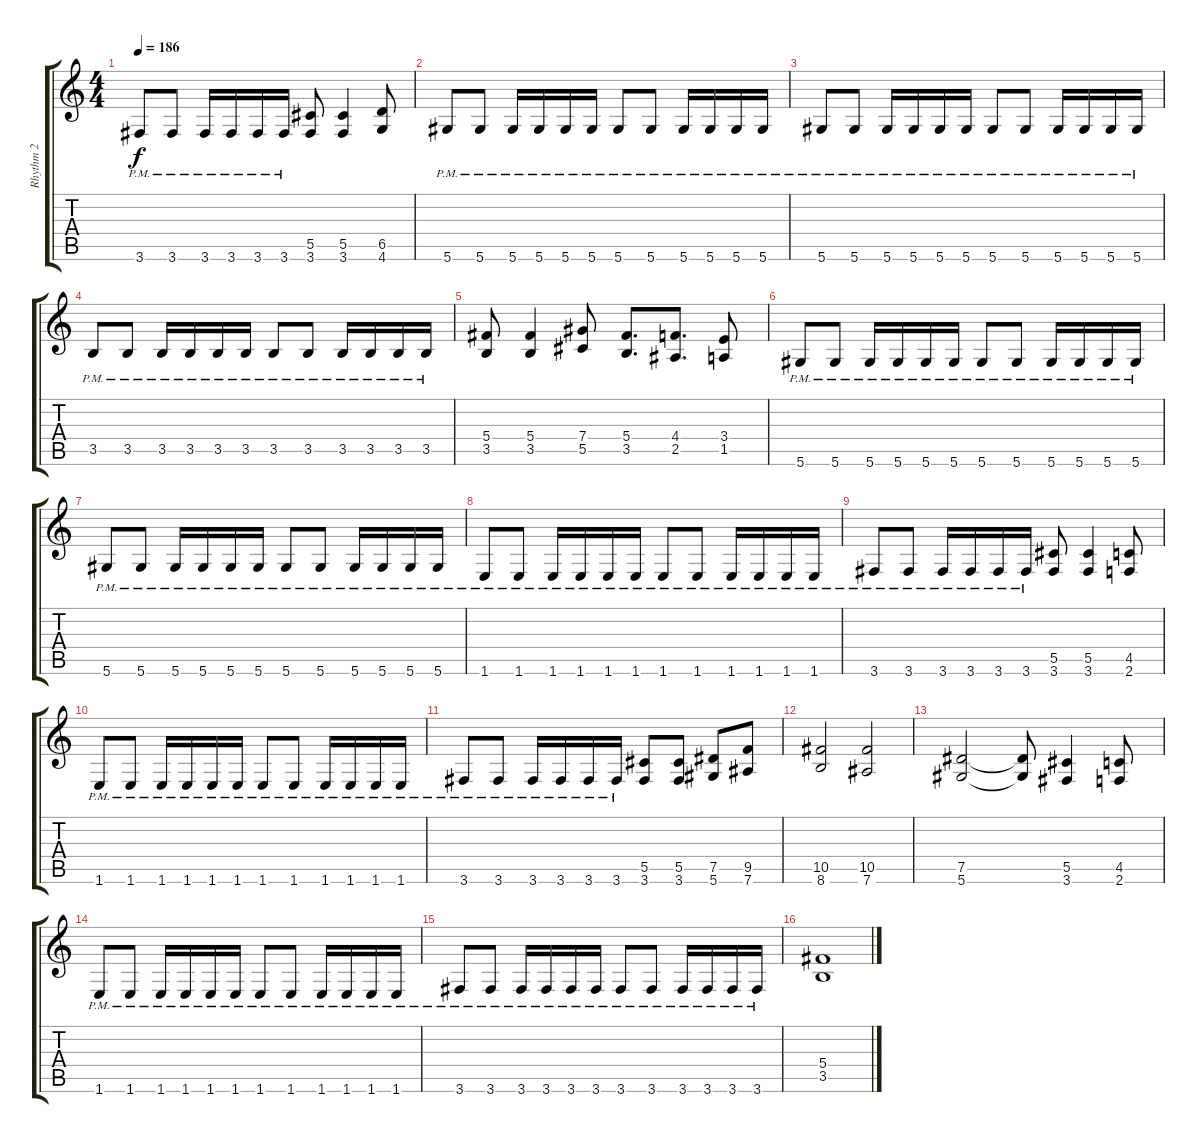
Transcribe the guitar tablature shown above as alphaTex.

\track ("Rhythm 2" "Rhythm 2") {instrument overdrivenguitar}
\staff {score tabs}
\tuning (Eb4 Bb3 Gb3 Db3 Ab2 Eb2) {hide}
\ts (4 4)
\tempo 186
\clef g2
\ks c
3.6{pm}.8{dy f} 3.6{pm}.8 3.6{pm}.16 3.6{pm}.16 3.6{pm}.16 3.6{pm}.16 (5.5 3.6).8 (5.5 3.6).4 (6.5 4.6).8 |
5.6{pm}.8 5.6{pm}.8 5.6{pm}.16 5.6{pm}.16 5.6{pm}.16 5.6{pm}.16 5.6{pm}.8 5.6{pm}.8 5.6{pm}.16 5.6{pm}.16 5.6{pm}.16 5.6{pm}.16 |
5.6{pm}.8 5.6{pm}.8 5.6{pm}.16 5.6{pm}.16 5.6{pm}.16 5.6{pm}.16 5.6{pm}.8 5.6{pm}.8 5.6{pm}.16 5.6{pm}.16 5.6{pm}.16 5.6{pm}.16 |
3.5{pm}.8 3.5{pm}.8 3.5{pm}.16 3.5{pm}.16 3.5{pm}.16 3.5{pm}.16 3.5{pm}.8 3.5{pm}.8 3.5{pm}.16 3.5{pm}.16 3.5{pm}.16 3.5{pm}.16 |
(5.4 3.5).8 (5.4 3.5).4 (7.4 5.5).8 (5.4 3.5).8{d} (4.4 2.5).8{d} (3.4 1.5).8 |
5.6{pm}.8 5.6{pm}.8 5.6{pm}.16 5.6{pm}.16 5.6{pm}.16 5.6{pm}.16 5.6{pm}.8 5.6{pm}.8 5.6{pm}.16 5.6{pm}.16 5.6{pm}.16 5.6{pm}.16 |
5.6{pm}.8 5.6{pm}.8 5.6{pm}.16 5.6{pm}.16 5.6{pm}.16 5.6{pm}.16 5.6{pm}.8 5.6{pm}.8 5.6{pm}.16 5.6{pm}.16 5.6{pm}.16 5.6{pm}.16 |
1.6{pm}.8 1.6{pm}.8 1.6{pm}.16 1.6{pm}.16 1.6{pm}.16 1.6{pm}.16 1.6{pm}.8 1.6{pm}.8 1.6{pm}.16 1.6{pm}.16 1.6{pm}.16 1.6{pm}.16 |
3.6{pm}.8 3.6{pm}.8 3.6{pm}.16 3.6{pm}.16 3.6{pm}.16 3.6{pm}.16 (5.5 3.6).8 (5.5 3.6).4 (4.5 2.6).8 |
1.6{pm}.8 1.6{pm}.8 1.6{pm}.16 1.6{pm}.16 1.6{pm}.16 1.6{pm}.16 1.6{pm}.8 1.6{pm}.8 1.6{pm}.16 1.6{pm}.16 1.6{pm}.16 1.6{pm}.16 |
3.6{pm}.8 3.6{pm}.8 3.6{pm}.16 3.6{pm}.16 3.6{pm}.16 3.6{pm}.16 (5.5 3.6).8 (5.5 3.6).8 (7.5 5.6).8 (9.5 7.6).8 |
(10.5 8.6).2 (10.5 7.6).2 |
(7.5 5.6).2 (7.5{t} 5.6{t}).8 (5.5 3.6).4 (4.5 2.6).8 |
1.6{pm}.8 1.6{pm}.8 1.6{pm}.16 1.6{pm}.16 1.6{pm}.16 1.6{pm}.16 1.6{pm}.8 1.6{pm}.8 1.6{pm}.16 1.6{pm}.16 1.6{pm}.16 1.6{pm}.16 |
3.6{pm}.8 3.6{pm}.8 3.6{pm}.16 3.6{pm}.16 3.6{pm}.16 3.6{pm}.16 3.6{pm}.8 3.6{pm}.8 3.6{pm}.16 3.6{pm}.16 3.6{pm}.16 3.6{pm}.16 |
(5.4 3.5).1
